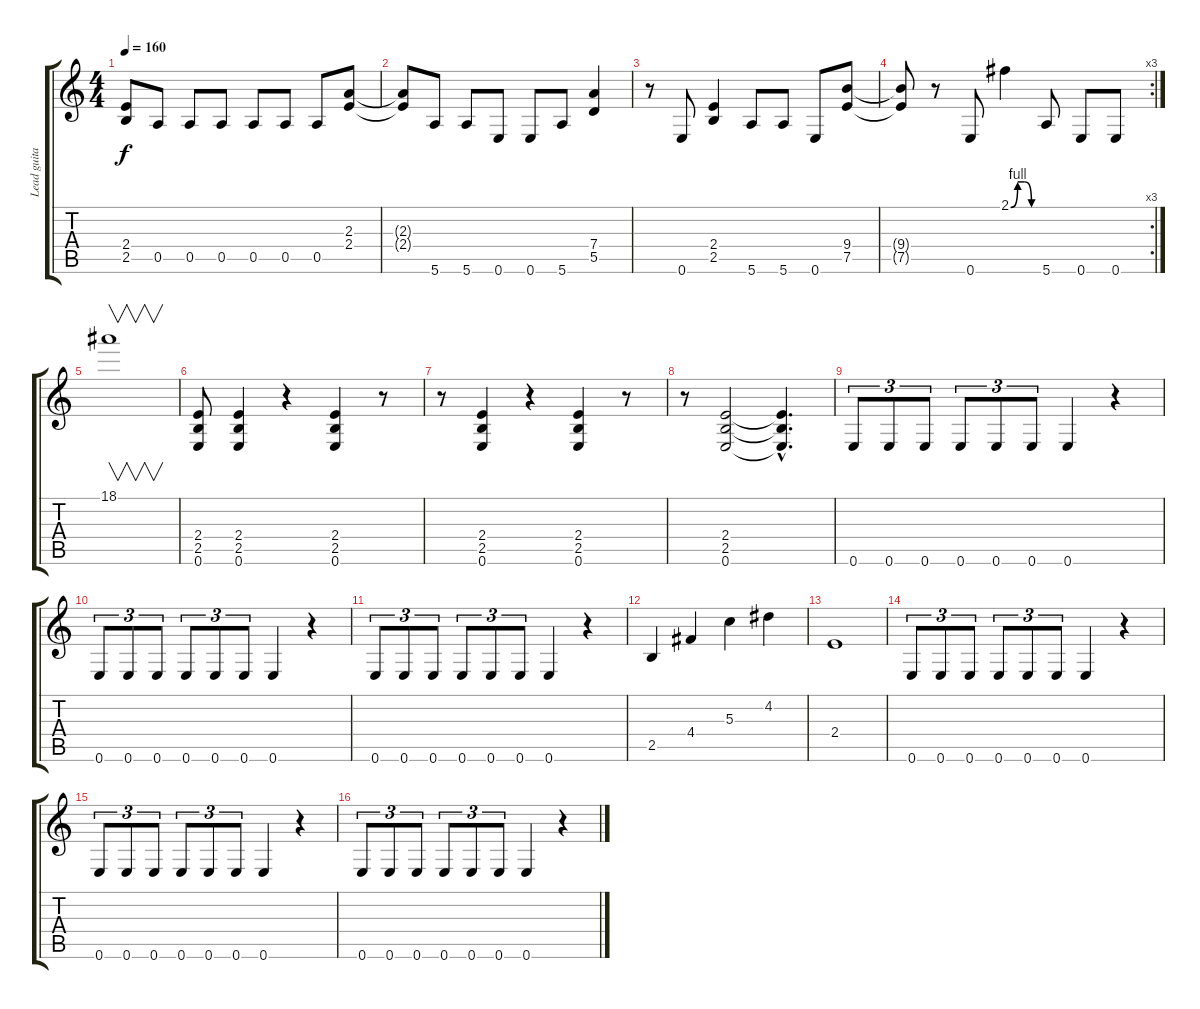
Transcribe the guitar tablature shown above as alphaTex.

\track ("Lead guitar" "Lead guita") {instrument overdrivenguitar}
\staff {score tabs}
\tuning (E4 B3 G3 D3 A2 E2) {hide}
\ts (4 4)
\tempo 160
\clef g2
\ks c
(2.4{t} 2.5{t}).8{dy f} 0.5.8 0.5.8 0.5.8 0.5.8 0.5.8 0.5.8 (2.3 2.4).8 |
(2.3{t} 2.4{t}).8 5.6.8 5.6.8 0.6.8 0.6.8 5.6.8 (7.4 5.5).4 |
r.8 0.6.8 (2.4 2.5).4 5.6.8 5.6.8 0.6.8 (9.4 7.5).8 |
\rc 3
(9.4{t} 7.5{t}).8 r.8 0.6.8 2.1{be (custom 0 0 15 4 30 4 45 0 60 0)}.4 5.6.8 0.6.8 0.6.8 |
18.1.1{v} |
(2.4 2.5 0.6).8 (2.4 2.5 0.6).4 r.4 (2.4 2.5 0.6).4 r.8 |
r.8 (2.4 2.5 0.6).4 r.4 (2.4 2.5 0.6).4 r.8 |
r.8 (2.4 2.5 0.6).2 (2.4{hac t} 2.5{hac t} 0.6{hac t}).4{d} |
0.6.8{tu (3 2)} 0.6.8{tu (3 2)} 0.6.8{tu (3 2)} 0.6.8{tu (3 2)} 0.6.8{tu (3 2)} 0.6.8{tu (3 2)} 0.6.4 r.4 |
0.6.8{tu (3 2)} 0.6.8{tu (3 2)} 0.6.8{tu (3 2)} 0.6.8{tu (3 2)} 0.6.8{tu (3 2)} 0.6.8{tu (3 2)} 0.6.4 r.4 |
0.6.8{tu (3 2)} 0.6.8{tu (3 2)} 0.6.8{tu (3 2)} 0.6.8{tu (3 2)} 0.6.8{tu (3 2)} 0.6.8{tu (3 2)} 0.6.4 r.4 |
2.5.4 4.4.4 5.3.4 4.2.4 |
2.4.1 |
0.6.8{tu (3 2)} 0.6.8{tu (3 2)} 0.6.8{tu (3 2)} 0.6.8{tu (3 2)} 0.6.8{tu (3 2)} 0.6.8{tu (3 2)} 0.6.4 r.4 |
0.6.8{tu (3 2)} 0.6.8{tu (3 2)} 0.6.8{tu (3 2)} 0.6.8{tu (3 2)} 0.6.8{tu (3 2)} 0.6.8{tu (3 2)} 0.6.4 r.4 |
0.6.8{tu (3 2)} 0.6.8{tu (3 2)} 0.6.8{tu (3 2)} 0.6.8{tu (3 2)} 0.6.8{tu (3 2)} 0.6.8{tu (3 2)} 0.6.4 r.4
